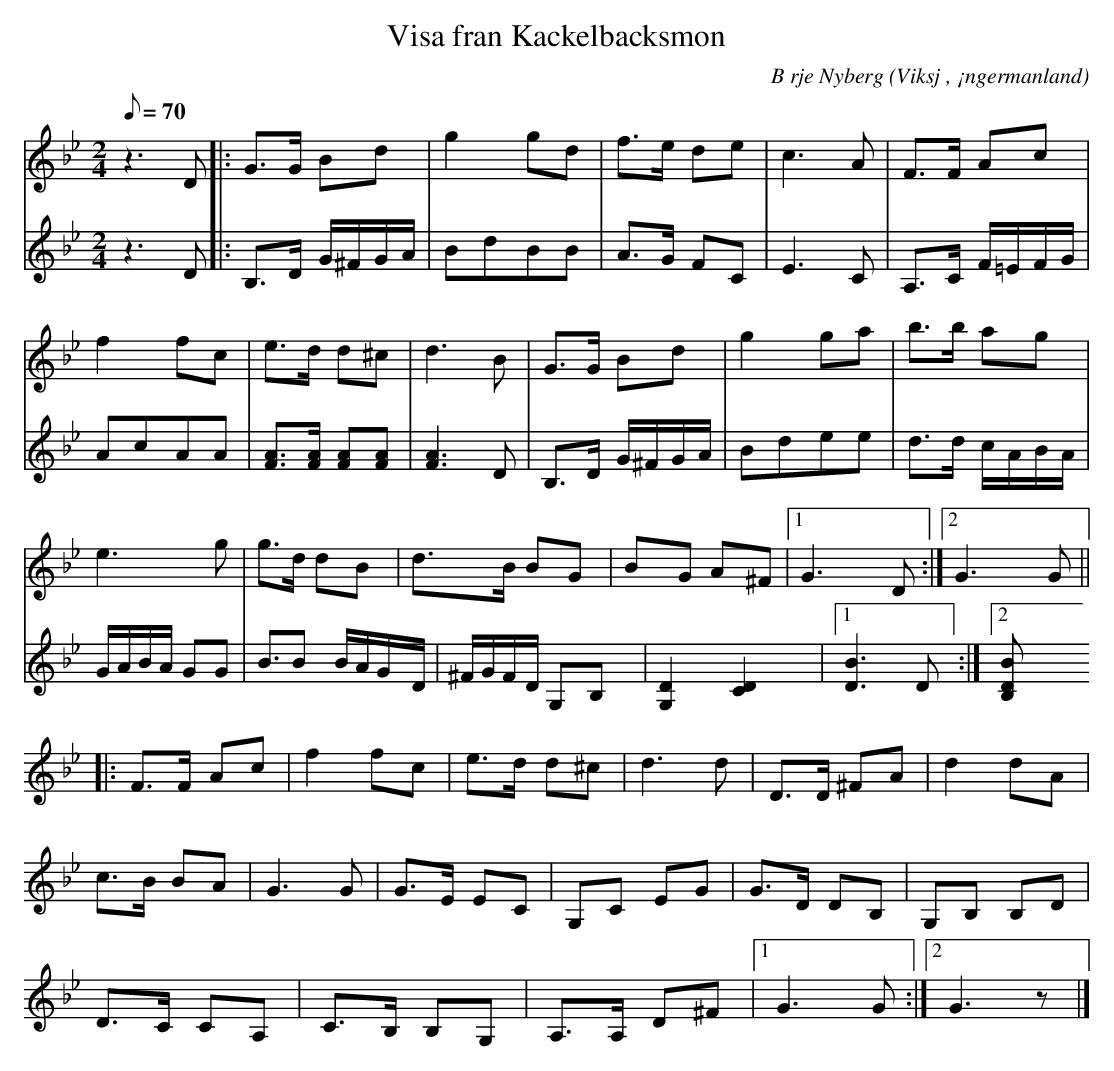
X:1
T:Visa fran Kackelbacksmon
C:B rje Nyberg
O:Viksj , ¡ngermanland
M:2/4
L:1/8
Q:70
K:Gm
V:1
z2> D2|: G>G Bd | g2 gd | f>e de | c2>A2 | F>F Ac |
f2 fc | e>d d^c | d2>B2 | G>G Bd |g2 ga | b>b ag |
e2> g2 | g>d dB |d>B BG |BG A^F |1 G2> D2 :|2 G2> G2 ||
|: F>F Ac | f2 fc | e>d d^c | d2>d2 | D>D ^FA | d2 dA |
c>B BA |G2> G2 | G>E EC | G,C EG | G>D DB, | G,B, B,D |
D>C CA, | C>B, B,G, | A,>A, D^F |1 G2> G2 :|2 G2> z2 |]
V:2
z2> D2 |: B,>D G/2^F/2G/2A/2 | BdBB | A>G FC | E2>C2 | A,>C F/2=E/2F/2G/2 |
AcAA | [AF]>[AF] [AF][AF] | [A2F2]> D2 | B,>D G/2^F/2G/2A/2 | Bdee | d>d c/2A/2B/2A/2 |
G/2A/2B/2A/2 GG | B>B2 B/2A/2G/2D/2 | ^F/2G/2F/2D/2 G,B, | [G,2D2] [C2D2] |1 [D2B2,]> D2 :|2 [D2B2,> B, ||
